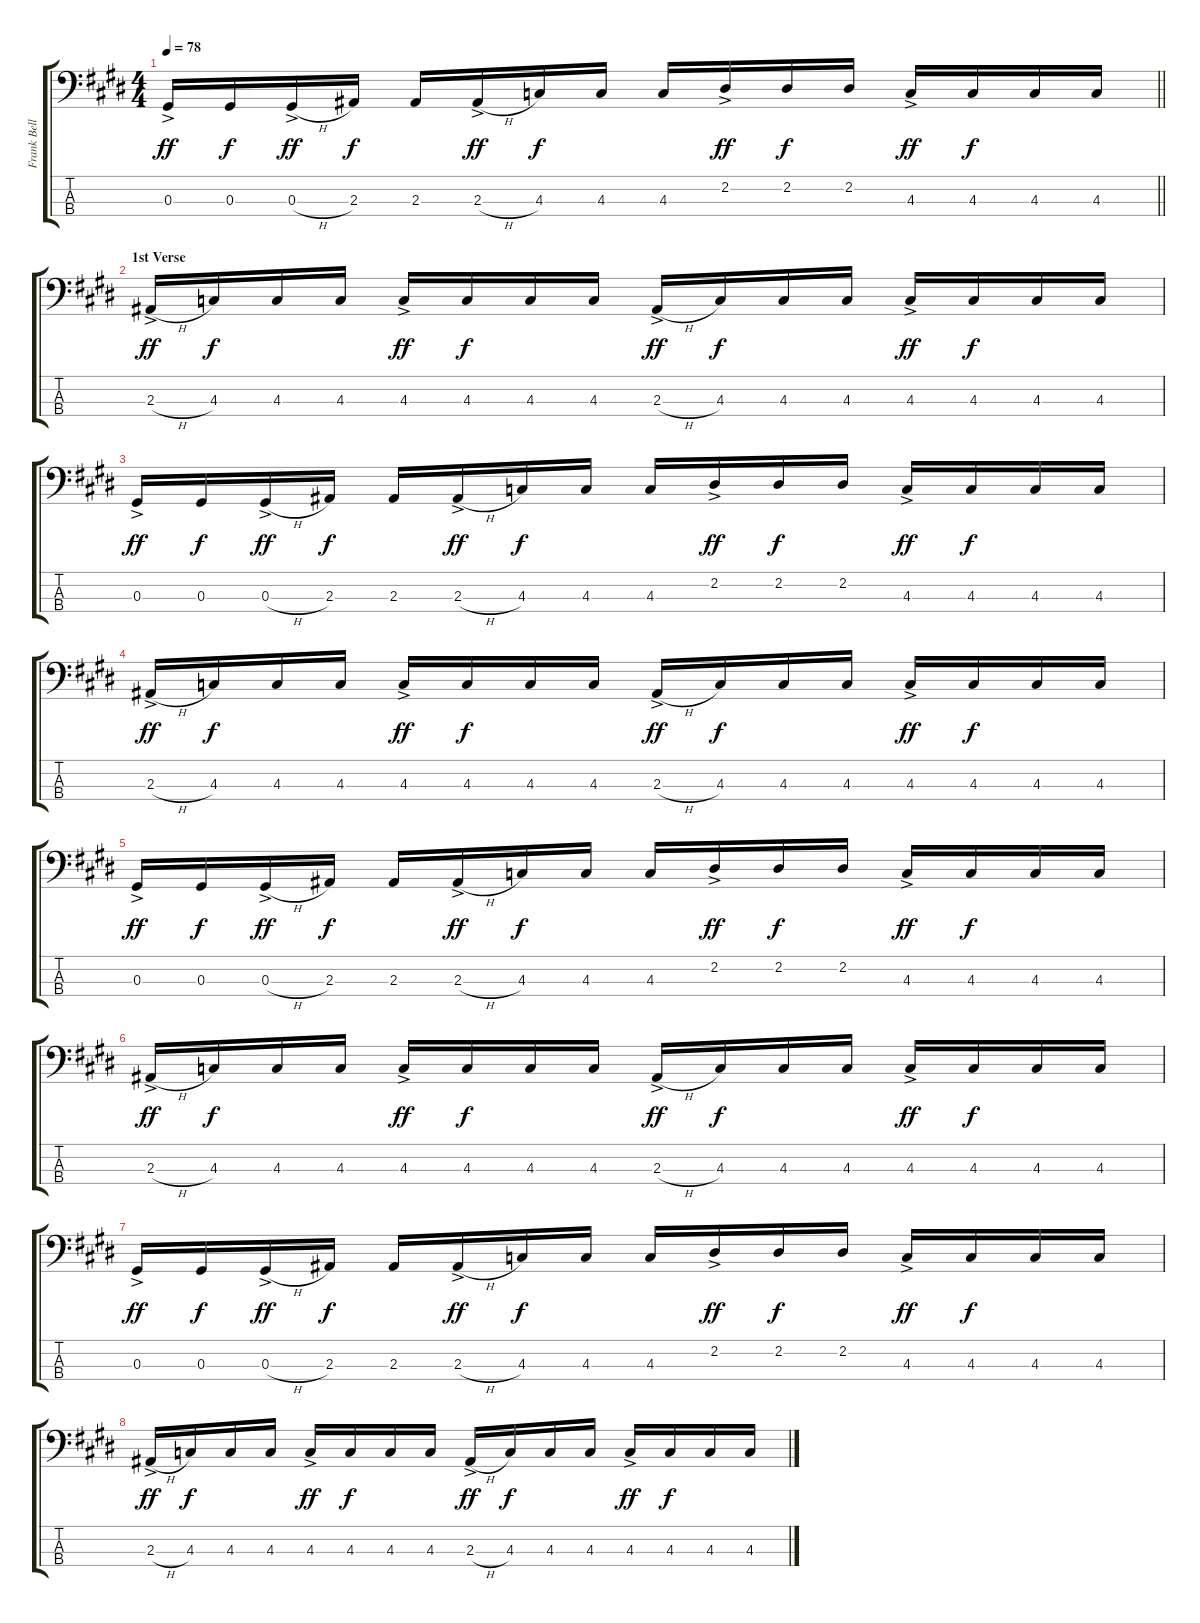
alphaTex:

\track ("Frank Bello" "Frank Bell") {instrument electricbassfinger}
\staff {score tabs}
\tuning (Gb2 Db2 Ab1 Eb1) {hide}
\ts (4 4)
\tempo 78
\clef f4
\barLineRight lightlight
\ks e
0.3{ac}.16{dy ff} 0.3.16{dy f} 0.3{h ac}.16{dy ff} 2.3.16{dy f} 2.3.16 2.3{h ac}.16{dy ff} 4.3.16{dy f} 4.3.16 4.3.16 2.2{ac}.16{dy ff} 2.2.16{dy f} 2.2.16 4.3{ac}.16{dy ff} 4.3.16{dy f} 4.3.16 4.3.16 |
\section ("" "1st Verse")
2.3{h ac}.16{dy ff} 4.3.16{dy f} 4.3.16 4.3.16 4.3{ac}.16{dy ff} 4.3.16{dy f} 4.3.16 4.3.16 2.3{h ac}.16{dy ff} 4.3.16{dy f} 4.3.16 4.3.16 4.3{ac}.16{dy ff} 4.3.16{dy f} 4.3.16 4.3.16 |
0.3{ac}.16{dy ff} 0.3.16{dy f} 0.3{h ac}.16{dy ff} 2.3.16{dy f} 2.3.16 2.3{h ac}.16{dy ff} 4.3.16{dy f} 4.3.16 4.3.16 2.2{ac}.16{dy ff} 2.2.16{dy f} 2.2.16 4.3{ac}.16{dy ff} 4.3.16{dy f} 4.3.16 4.3.16 |
2.3{h ac}.16{dy ff} 4.3.16{dy f} 4.3.16 4.3.16 4.3{ac}.16{dy ff} 4.3.16{dy f} 4.3.16 4.3.16 2.3{h ac}.16{dy ff} 4.3.16{dy f} 4.3.16 4.3.16 4.3{ac}.16{dy ff} 4.3.16{dy f} 4.3.16 4.3.16 |
0.3{ac}.16{dy ff} 0.3.16{dy f} 0.3{h ac}.16{dy ff} 2.3.16{dy f} 2.3.16 2.3{h ac}.16{dy ff} 4.3.16{dy f} 4.3.16 4.3.16 2.2{ac}.16{dy ff} 2.2.16{dy f} 2.2.16 4.3{ac}.16{dy ff} 4.3.16{dy f} 4.3.16 4.3.16 |
2.3{h ac}.16{dy ff} 4.3.16{dy f} 4.3.16 4.3.16 4.3{ac}.16{dy ff} 4.3.16{dy f} 4.3.16 4.3.16 2.3{h ac}.16{dy ff} 4.3.16{dy f} 4.3.16 4.3.16 4.3{ac}.16{dy ff} 4.3.16{dy f} 4.3.16 4.3.16 |
0.3{ac}.16{dy ff} 0.3.16{dy f} 0.3{h ac}.16{dy ff} 2.3.16{dy f} 2.3.16 2.3{h ac}.16{dy ff} 4.3.16{dy f} 4.3.16 4.3.16 2.2{ac}.16{dy ff} 2.2.16{dy f} 2.2.16 4.3{ac}.16{dy ff} 4.3.16{dy f} 4.3.16 4.3.16 |
2.3{h ac}.16{dy ff} 4.3.16{dy f} 4.3.16 4.3.16 4.3{ac}.16{dy ff} 4.3.16{dy f} 4.3.16 4.3.16 2.3{h ac}.16{dy ff} 4.3.16{dy f} 4.3.16 4.3.16 4.3{ac}.16{dy ff} 4.3.16{dy f} 4.3.16 4.3.16
